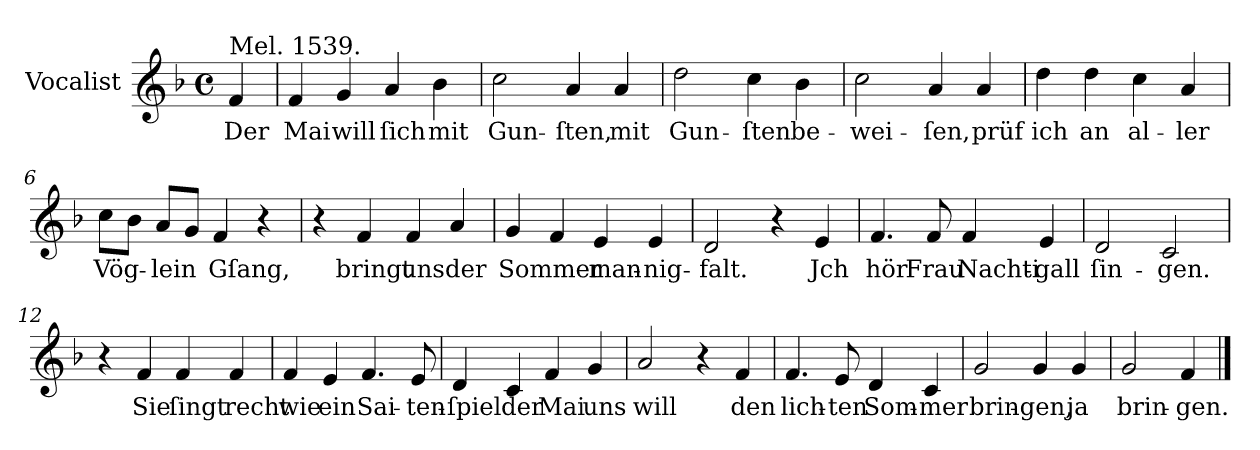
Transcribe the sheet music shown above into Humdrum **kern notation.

**kern	**text
*part1	*part1
*staff1	*staff1
*I"Vocalist	*
*k[b-]	*
*F:	*
*M4/4	*
*met(c)	*
=	=
!LO:TX:a:t=Mel. 1539.	!
4f	Der
=1	=1
4f	Mai
4g	will
4a	ſich
4b-	mit
=2	=2
2cc	Gun-
4a	-ſten,
4a	mit
=3	=3
2dd	Gun-
4cc	-ſten
4b-	be-
=4	=4
2cc	-wei-
4a	-ſen,
4a	prüf
=5	=5
4dd	ich
4dd	an
4cc	al-
4a	-ler
=6	=6
8ccL	Vög-
8b-J	.
8aL	-lein
8gJ	.
4f	Gſang,
4r	.
=7	=7
4r	.
4f	bringt
4f	uns
4a	der
=8	=8
4g	Sommer
4f	.
4e	man-
4e	-nig-
=9	=9
2d	-falt.
4r	.
4e	Jch
=10	=10
4.f	hör
8f	Frau
4f	Nachti-
4e	-gall
=11	=11
2d	ſin-
2c	-gen.
=12	=12
4r	.
4f	Sie
4f	ſingt
4f	recht
=13	=13
4f	wie
4e	ein
4.f	Sai-
8e	-ten-
=14	=14
4d	-ſpiel
4c	der
4f	Mai
4g	uns
=15	=15
2a	will
4r	.
4f	den
=16	=16
4.f	lich-
8e	-ten
4d	Som-
4c	-mer
=17	=17
2g	brin-
4g	-gen,
4g	ja
=18	=18
2g	brin-
4f	-gen.
==	==
*-	*-
